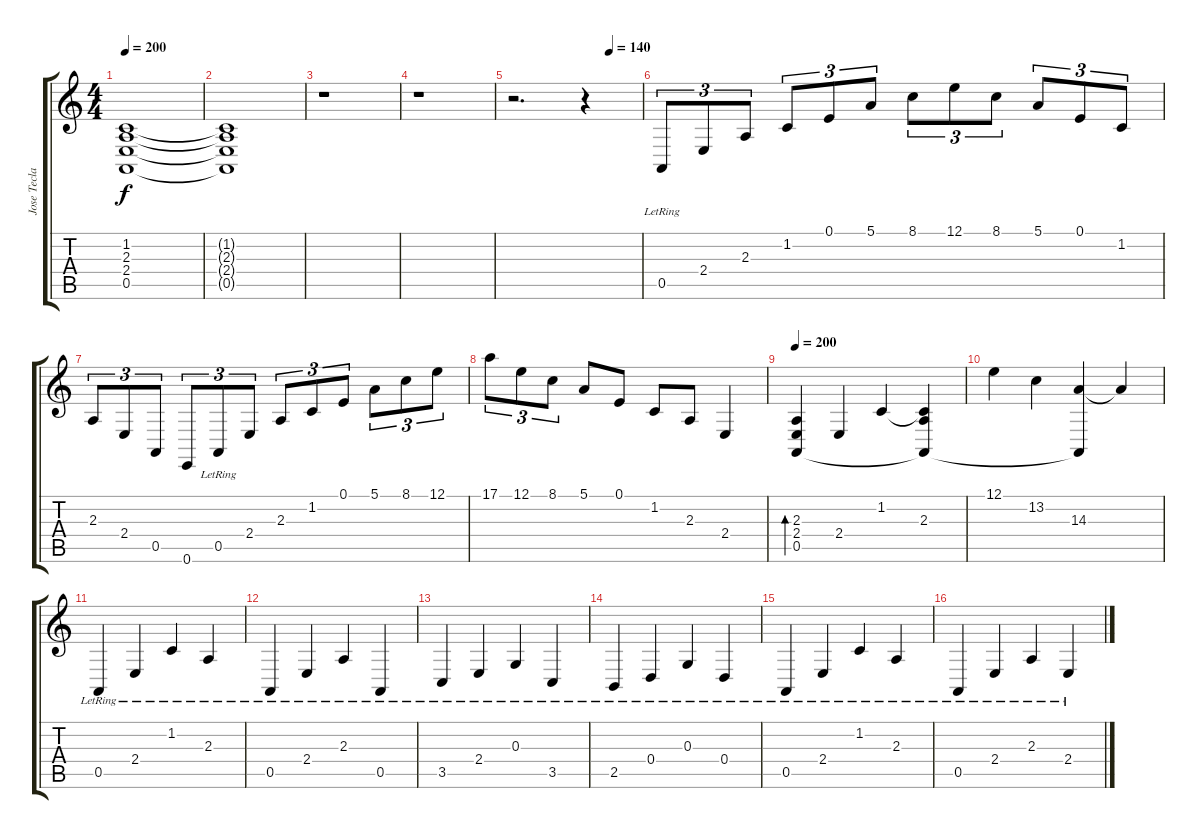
\track ("Jose Teclado" "Jose Tecla") {instrument electricgrandpiano}
\staff {score tabs}
\tuning (E4 B3 G3 D3 A2 E2) {hide}
\ts (4 4)
\tempo 200
\clef g2
\ks c
(1.2{t} 2.3{t} 2.4{t} 0.5{t}).1{dy f} |
(1.2{t} 2.3{t} 2.4{t} 0.5{t}).1 |
r.1 |
r.1 |
\tempo (140 0.75)
r.2{d} r.4 |
0.5{lr}.8{tu (3 2) volume 9 instrument electricgrandpiano} 2.4.8{tu (3 2)} 2.3.8{tu (3 2)} 1.2.8{tu (3 2)} 0.1.8{tu (3 2)} 5.1.8{tu (3 2)} 8.1.8{tu (3 2)} 12.1.8{tu (3 2)} 8.1.8{tu (3 2)} 5.1.8{tu (3 2)} 0.1.8{tu (3 2)} 1.2.8{tu (3 2)} |
2.3.8{tu (3 2)} 2.4.8{tu (3 2)} 0.5.8{tu (3 2)} 0.6.8{tu (3 2)} 0.5{lr}.8{tu (3 2)} 2.4.8{tu (3 2)} 2.3.8{tu (3 2)} 1.2.8{tu (3 2)} 0.1.8{tu (3 2)} 5.1.8{tu (3 2)} 8.1.8{tu (3 2)} 12.1.8{tu (3 2)} |
17.1.8{tu (3 2)} 12.1.8{tu (3 2)} 8.1.8{tu (3 2)} 5.1.8 0.1.8 1.2.8 2.3.8 2.4.4 |
\tempo 200
(2.3 2.4 0.5).4{bd 120} 2.4.4 1.2.4 (1.2{t} 2.3 0.5{t}).4 |
12.1.4 13.2.4 (14.3 0.5{t}).4 14.3{t}.4 |
0.5{lr}.4 2.4{lr}.4 1.2{lr}.4 2.3{lr}.4 |
0.5{lr}.4 2.4{lr}.4 2.3{lr}.4 0.5{lr}.4 |
3.5{lr}.4 2.4{lr}.4 0.3{lr}.4 3.5{lr}.4 |
2.5{lr}.4 0.4{lr}.4 0.3{lr}.4 0.4{lr}.4 |
0.5{lr}.4 2.4{lr}.4 1.2{lr}.4 2.3{lr}.4 |
0.5{lr}.4 2.4{lr}.4 2.3{lr}.4 2.4{lr}.4
